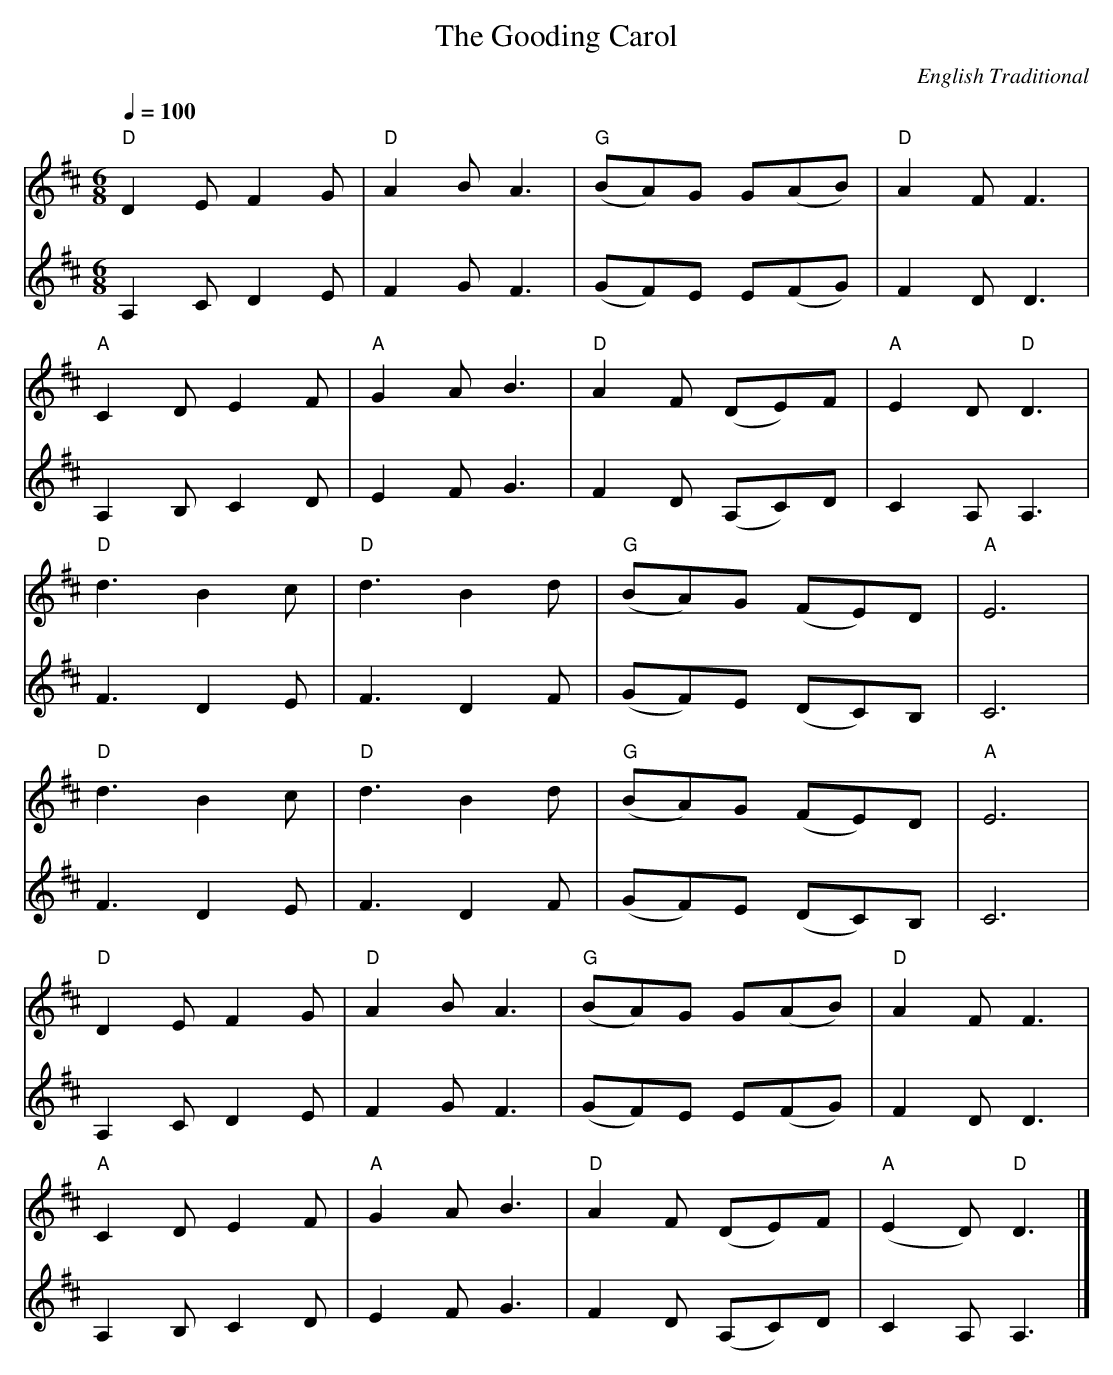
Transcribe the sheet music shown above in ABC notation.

X:1
T: The Gooding Carol
C: English Traditional
M: 6/8
Q: 1/4 = 100
L: 1/4
K: D major treble
V:1
 "D" D E/ F G/ | "D" A B<A     | "G" (B/A/)G/ G/(A/B/) | "D" A F<F         |
 "A" C D/ E F/ | "A" G A<B     | "D" A F/ (D/E/)F/     | "A" E D/ "D" D3/2 |
 "D" d3/2 B c/ | "D" d3/2 B d/ | "G" (B/A/)G/ (F/E/)D/ | "A"   E3          |
 "D" d3/2 B c/ | "D" d3/2 B d/ | "G" (B/A/)G/ (F/E/)D/ | "A"   E3          |
 "D" D E/ F G/ | "D" A B<A     | "G" (B/A/)G/ G/(A/B/) | "D" A F<F         |
 "A" C D/ E F/ | "A" G A<B     | "D" A F/ (D/E/)F/     | "A" (E D/) "D" D3/2 |]
V:2
    A, C/ D E/ | F G<F         | (G/F/)E/ E/(F/G/)     | F D<D             |
   A, B,/ C D/ | E F<G         | F D/ (A,/C/)D/        | C A,<A,           |
    F3/2 D E/  | F3/2 D F/     | (G/F/)E/ (D/C/)B,/    | C3                |
    F3/2 D E/  | F3/2 D F/     | (G/F/)E/ (D/C/)B,/    | C3                |
    A, C/ D E/ | F G<F         | (G/F/)E/ E/(F/G/)     | F D<D             |
   A, B,/ C D/ | E F<G         | F D/ (A,/C/)D/        | C A,<A,           |]
